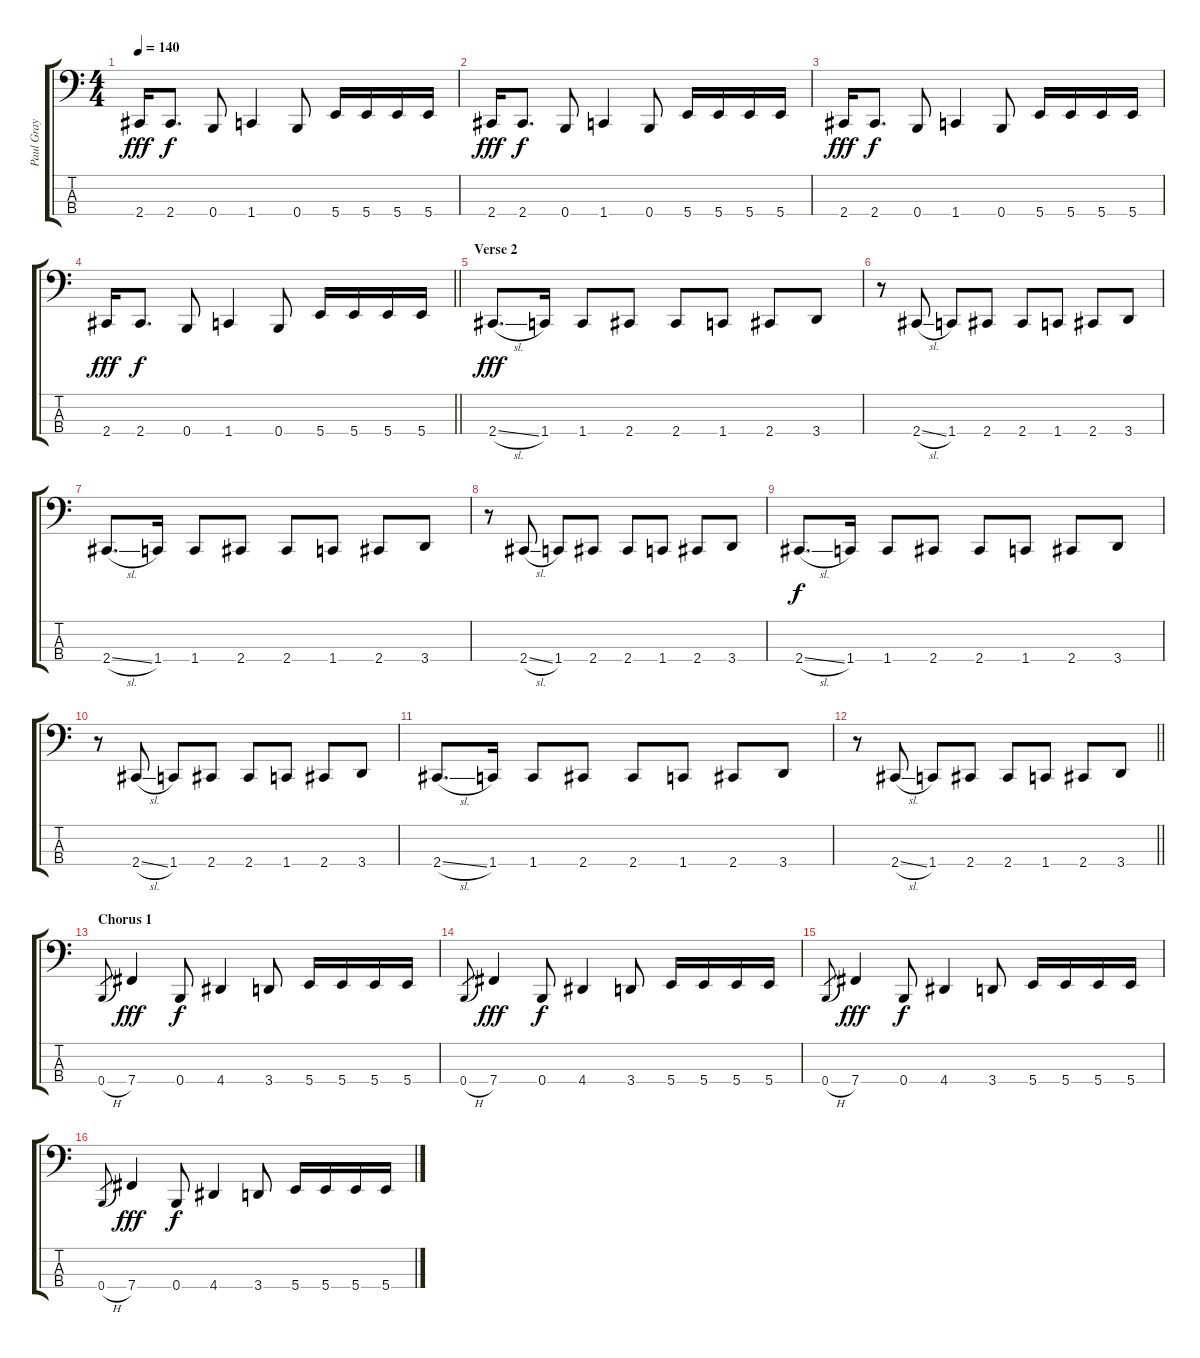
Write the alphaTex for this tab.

\track ("Paul Gray" "Paul Gray") {instrument electricbasspick}
\staff {score tabs}
\tuning (E2 B1 Gb1 B0) {hide}
\ts (4 4)
\tempo 140
\clef f4
\ks c
2.4.16{dy fff} 2.4.8{d dy f} 0.4.8 1.4.4 0.4.8 5.4.16 5.4.16 5.4.16 5.4.16 |
2.4.16{dy fff} 2.4.8{d dy f} 0.4.8 1.4.4 0.4.8 5.4.16 5.4.16 5.4.16 5.4.16 |
2.4.16{dy fff} 2.4.8{d dy f} 0.4.8 1.4.4 0.4.8 5.4.16 5.4.16 5.4.16 5.4.16 |
\barLineRight lightlight
2.4.16{dy fff} 2.4.8{d dy f} 0.4.8 1.4.4 0.4.8 5.4.16 5.4.16 5.4.16 5.4.16 |
\section ("" "Verse 2")
2.4{sl}.8{d dy fff} 1.4.16 1.4.8 2.4.8 2.4.8 1.4.8 2.4.8 3.4.8 |
r.8 2.4{sl}.8 1.4.8 2.4.8 2.4.8 1.4.8 2.4.8 3.4.8 |
2.4{sl}.8{d} 1.4.16 1.4.8 2.4.8 2.4.8 1.4.8 2.4.8 3.4.8 |
r.8 2.4{sl}.8 1.4.8 2.4.8 2.4.8 1.4.8 2.4.8 3.4.8 |
2.4{sl}.8{d dy f} 1.4.16 1.4.8 2.4.8 2.4.8 1.4.8 2.4.8 3.4.8 |
r.8 2.4{sl}.8 1.4.8 2.4.8 2.4.8 1.4.8 2.4.8 3.4.8 |
2.4{sl}.8{d} 1.4.16 1.4.8 2.4.8 2.4.8 1.4.8 2.4.8 3.4.8 |
\barLineRight lightlight
r.8 2.4{sl}.8 1.4.8 2.4.8 2.4.8 1.4.8 2.4.8 3.4.8 |
\section ("" "Chorus 1")
0.4{h}.8{gr} 7.4.4{dy fff} 0.4.8{dy f} 4.4.4 3.4.8 5.4.16 5.4.16 5.4.16 5.4.16 |
0.4{h}.8{gr} 7.4.4{dy fff} 0.4.8{dy f} 4.4.4 3.4.8 5.4.16 5.4.16 5.4.16 5.4.16 |
0.4{h}.8{gr} 7.4.4{dy fff} 0.4.8{dy f} 4.4.4 3.4.8 5.4.16 5.4.16 5.4.16 5.4.16 |
0.4{h}.8{gr} 7.4.4{dy fff} 0.4.8{dy f} 4.4.4 3.4.8 5.4.16 5.4.16 5.4.16 5.4.16
